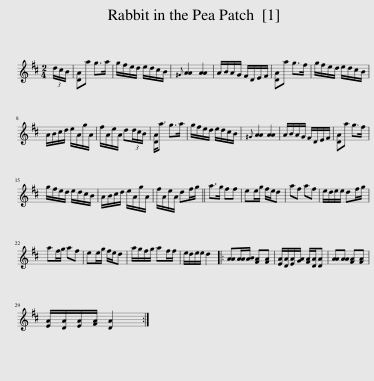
X:1
L:1/8
M:2/4
I:linebreak $
K:D
V:1 treble
V:1
 (3d/c/B/ | [DA]a g>a | g/f/e/d/ e/d/c/B/ |{^G} [AA]2 [AA]2 | A/B/A/G/ F/D/E/F/ | %5
 [DA]a g>f | g/f/e/d/ e/d/c/B/ |$ A/B/c/d/ e/A/g/A/ | f/A/e/A/ d(3d/c/B/ | [DA]<a g>a | %10
 g/f/e/d/ e/d/c/B/ |{^G} [AA]2 [AA]2 | A/B/A/G/ F/D/E/F/ | [DA]a g>f |$ g/f/e/d/ e/d/c/B/ | %15
 A/B/c/d/ e/A/g/A/ | f/A/e/A/ df/g/ || a>g ff | ee/g/ f/e/d | af af | %20
 e/d/e/e/ df/g/ |$ af/g/ af | ee/g/ f/e/d | a/g/f/g/ af/f/ | e/d/e/e/ d2 |: %25
 [AA][AA]/[AB]/ [FA][FA] | [EA]/[DA]/[EA]/[GA]/ [FA]/[DA]/[DA] | [AA][AA] [FA][FA] |$ [EA]/[DA]/[EA]/[FA]/ [DA]2 :| %29
